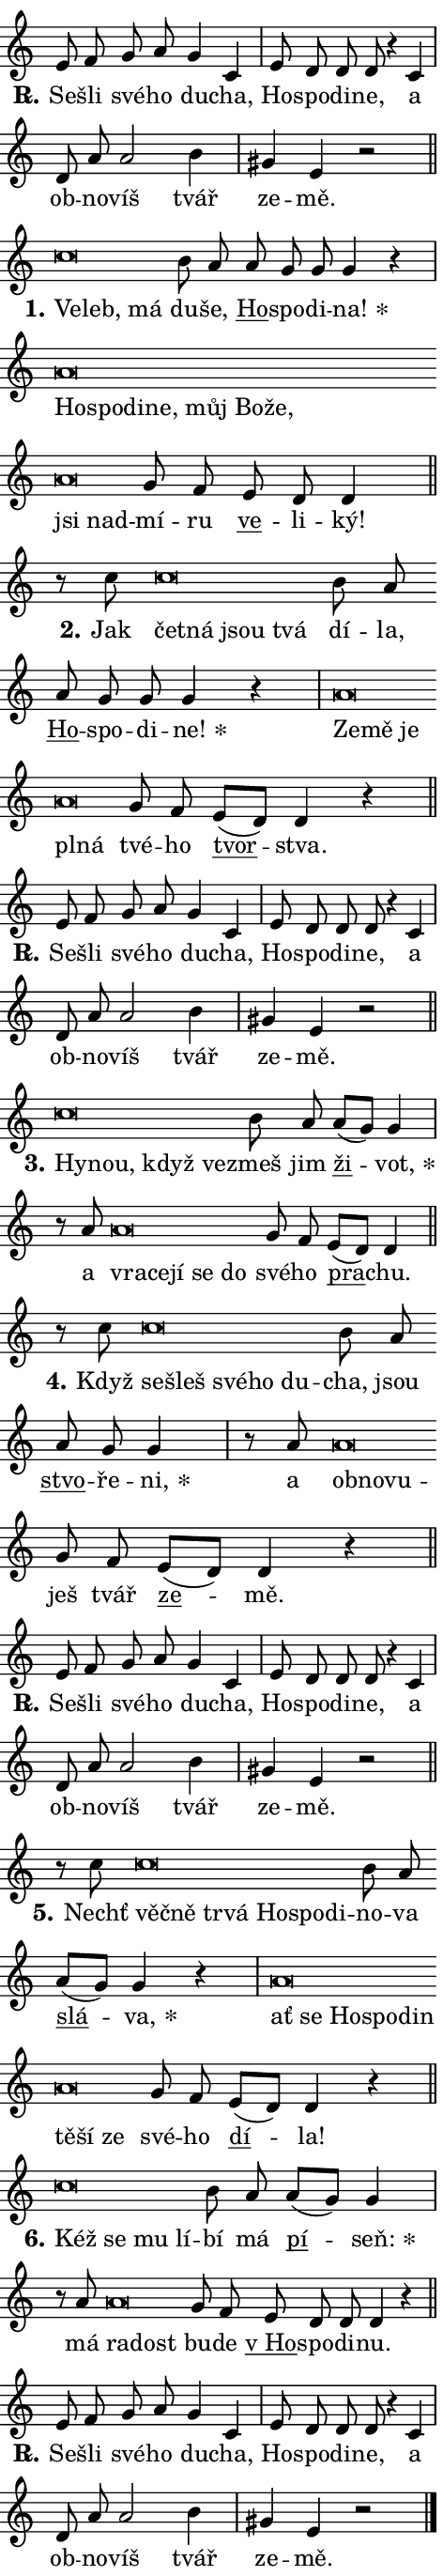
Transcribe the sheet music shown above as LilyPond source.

\version "2.24.0"
\header { tagline = "" }
\paper {
  indent = 0\cm
  top-margin = 0\cm
  right-margin = 0.13\cm % to fit lyric hyphens
  bottom-margin = 0\cm
  left-margin = 0\cm
  paper-width = 8\cm
  page-breaking = #ly:one-page-breaking
  system-system-spacing.basic-distance = #11
  score-system-spacing.basic-distance = #11
  ragged-last = ##f
}


%% Author: Thomas Morley
%% https://lists.gnu.org/archive/html/lilypond-user/2020-05/msg00002.html
#(define (line-position grob)
"Returns position of @var[grob} in current system:
   @code{'start}, if at first time-step
   @code{'end}, if at last time-step
   @code{'middle} otherwise
"
  (let* ((col (ly:item-get-column grob))
         (ln (ly:grob-object col 'left-neighbor))
         (rn (ly:grob-object col 'right-neighbor))
         (col-to-check-left (if (ly:grob? ln) ln col))
         (col-to-check-right (if (ly:grob? rn) rn col))
         (break-dir-left
           (and
             (ly:grob-property col-to-check-left 'non-musical #f)
             (ly:item-break-dir col-to-check-left)))
         (break-dir-right
           (and
             (ly:grob-property col-to-check-right 'non-musical #f)
             (ly:item-break-dir col-to-check-right))))
        (cond ((eqv? 1 break-dir-left) 'start)
              ((eqv? -1 break-dir-right) 'end)
              (else 'middle))))

#(define (tranparent-at-line-position vctor)
  (lambda (grob)
  "Relying on @code{line-position} select the relevant enry from @var{vctor}.
Used to determine transparency,"
    (case (line-position grob)
      ((end) (not (vector-ref vctor 0)))
      ((middle) (not (vector-ref vctor 1)))
      ((start) (not (vector-ref vctor 2))))))

noteHeadBreakVisibility =
#(define-music-function (break-visibility)(vector?)
"Makes @code{NoteHead}s transparent relying on @var{break-visibility}"
#{
  \override NoteHead.transparent =
    #(tranparent-at-line-position break-visibility)
#})

#(define delete-ledgers-for-transparent-note-heads
  (lambda (grob)
    "Reads whether a @code{NoteHead} is transparent.
If so this @code{NoteHead} is removed from @code{'note-heads} from
@var{grob}, which is supposed to be @code{LedgerLineSpanner}.
As a result ledgers are not printed for this @code{NoteHead}"
    (let* ((nhds-array (ly:grob-object grob 'note-heads))
           (nhds-list
             (if (ly:grob-array? nhds-array)
                 (ly:grob-array->list nhds-array)
                 '()))
           ;; Relies on the transparent-property being done before
           ;; Staff.LedgerLineSpanner.after-line-breaking is executed.
           ;; This is fragile ...
           (to-keep
             (remove
               (lambda (nhd)
                 (ly:grob-property nhd 'transparent #f))
               nhds-list)))
      ;; TODO find a better method to iterate over grob-arrays, similiar
      ;; to filter/remove etc for lists
      ;; For now rebuilt from scratch
      (set! (ly:grob-object grob 'note-heads)  '())
      (for-each
        (lambda (nhd)
          (ly:pointer-group-interface::add-grob grob 'note-heads nhd))
        to-keep))))

squashNotes = {
  \override NoteHead.X-extent = #'(-0.2 . 0.2)
  \override NoteHead.Y-extent = #'(-0.75 . 0)
  \override NoteHead.stencil =
    #(lambda (grob)
       (let ((pos (ly:grob-property grob 'staff-position)))
         (begin
           (if (< pos -7) (display "ERROR: Lower brevis then expected\n") (display ""))
           (if (<= pos -6) ly:text-interface::print ly:note-head::print))))
}
unSquashNotes = {
  \revert NoteHead.X-extent
  \revert NoteHead.Y-extent
  \revert NoteHead.stencil
}

hideNotes = \noteHeadBreakVisibility #begin-of-line-visible
unHideNotes = \noteHeadBreakVisibility #all-visible

% work-around for resetting accidentals
% https://lilypond.org/doc/v2.23/Documentation/notation/displaying-rhythms#unmetered-music
cadenzaMeasure = {
  \cadenzaOff
  \partial 1024 s1024
  \cadenzaOn
}

#(define-markup-command (accent layout props text) (markup?)
  "Underline accented syllable"
  (interpret-markup layout props
    #{\markup \override #'(offset . 4.3) \underline { #text }#}))

responsum = \markup \concat {
  "R" \hspace #-1.05 \path #0.1 #'((moveto 0 0.07) (lineto 0.9 0.8)) \hspace #0.05 "."
}

spaceSize = #0.6828661417322834 % exact space size for TeX Gyre Schola

\layout {
  \context {
    \Staff
    \remove "Time_signature_engraver"
    \override LedgerLineSpanner.after-line-breaking = #delete-ledgers-for-transparent-note-heads
  }
  \context {
    \Lyrics {
      \override LyricSpace.minimum-distance = \spaceSize
      \override LyricText.font-name = #"TeX Gyre Schola"
      \override LyricText.font-size = 1
      \override StanzaNumber.font-name = #"TeX Gyre Schola Bold"
      \override StanzaNumber.font-size = 1
    }
  }
  \context {
    \Score 
    \override NoteHead.text =
      #(lambda (grob) 
        (let ((pos (ly:grob-property grob 'staff-position)))
          #{\markup {
            \combine
              \halign #-0.55 \raise #(if (= pos -6) 0 0.5) \override #'(thickness . 2) \draw-line #'(3.2 . 0)
              \musicglyph "noteheads.sM1"
          }#}))
  }
}

% magnetic-lyrics.ily
%
%   written by
%     Jean Abou Samra <jean@abou-samra.fr>
%     Werner Lemberg <wl@gnu.org>
%
%   adapted by
%     Jiri Hon <jiri.hon@gmail.com>
%
% Version 2022-Apr-15

% https://www.mail-archive.com/lilypond-user@gnu.org/msg149350.html

#(define (Left_hyphen_pointer_engraver context)
   "Collect syllable-hyphen-syllable occurrences in lyrics and store
them in properties.  This engraver only looks to the left.  For
example, if the lyrics input is @code{foo -- bar}, it does the
following.

@itemize @bullet
@item
Set the @code{text} property of the @code{LyricHyphen} grob between
@q{foo} and @q{bar} to @code{foo}.

@item
Set the @code{left-hyphen} property of the @code{LyricText} grob with
text @q{foo} to the @code{LyricHyphen} grob between @q{foo} and
@q{bar}.
@end itemize

Use this auxiliary engraver in combination with the
@code{lyric-@/text::@/apply-@/magnetic-@/offset!} hook."
   (let ((hyphen #f)
         (text #f))
     (make-engraver
      (acknowledgers
       ((lyric-syllable-interface engraver grob source-engraver)
        (set! text grob)))
      (end-acknowledgers
       ((lyric-hyphen-interface engraver grob source-engraver)
        ;(when (not (grob::has-interface grob 'lyric-space-interface))
          (set! hyphen grob)));)
      ((stop-translation-timestep engraver)
       (when (and text hyphen)
         (ly:grob-set-object! text 'left-hyphen hyphen))
       (set! text #f)
       (set! hyphen #f)))))

#(define (lyric-text::apply-magnetic-offset! grob)
   "If the space between two syllables is less than the value in
property @code{LyricText@/.details@/.squash-threshold}, move the right
syllable to the left so that it gets concatenated with the left
syllable.

Use this function as a hook for
@code{LyricText@/.after-@/line-@/breaking} if the
@code{Left_@/hyphen_@/pointer_@/engraver} is active."
   (let ((hyphen (ly:grob-object grob 'left-hyphen #f)))
     (when hyphen
       (let ((left-text (ly:spanner-bound hyphen LEFT)))
         (when (grob::has-interface left-text 'lyric-syllable-interface)
           (let* ((common (ly:grob-common-refpoint grob left-text X))
                  (this-x-ext (ly:grob-extent grob common X))
                  (left-x-ext
                   (begin
                     ;; Trigger magnetism for left-text.
                     (ly:grob-property left-text 'after-line-breaking)
                     (ly:grob-extent left-text common X)))
                  ;; `delta` is the gap width between two syllables.
                  (delta (- (interval-start this-x-ext)
                            (interval-end left-x-ext)))
                  (details (ly:grob-property grob 'details))
                  (threshold (assoc-get 'squash-threshold details 0.2)))
             (when (< delta threshold)
               (let* (;; We have to manipulate the input text so that
                      ;; ligatures crossing syllable boundaries are not
                      ;; disabled.  For languages based on the Latin
                      ;; script this is essentially a beautification.
                      ;; However, for non-Western scripts it can be a
                      ;; necessity.
                      (lt (ly:grob-property left-text 'text))
                      (rt (ly:grob-property grob 'text))
                      (is-space (grob::has-interface hyphen 'lyric-space-interface))
                      (space (if is-space " " ""))
                      (extra-delta (if is-space spaceSize 0))
                      ;; Append new syllable.
                      (ltrt-space (if (and (string? lt) (string? rt))
                                (string-append lt space rt)
                                (make-concat-markup (list lt space rt))))
                      ;; Right-align `ltrt` to the right side.
                      (ltrt-space-markup (grob-interpret-markup
                               grob
                               (make-translate-markup
                                (cons (interval-length this-x-ext) 0)
                                (make-right-align-markup ltrt-space)))))
                 (begin
                   ;; Don't print `left-text`.
                   (ly:grob-set-property! left-text 'stencil #f)
                   ;; Set text and stencil (which holds all collected
                   ;; syllables so far) and shift it to the left.
                   (ly:grob-set-property! grob 'text ltrt-space)
                   (ly:grob-set-property! grob 'stencil ltrt-space-markup)
                   (ly:grob-translate-axis! grob (- (- delta extra-delta)) X))))))))))


#(define (lyric-hyphen::displace-bounds-first grob)
   ;; Make very sure this callback isn't triggered too early.
   (let ((left (ly:spanner-bound grob LEFT))
         (right (ly:spanner-bound grob RIGHT)))
     (ly:grob-property left 'after-line-breaking)
     (ly:grob-property right 'after-line-breaking)
     (ly:lyric-hyphen::print grob)))

squashThreshold = #0.4

\layout {
  \context {
    \Lyrics
    \consists #Left_hyphen_pointer_engraver
    \override LyricText.after-line-breaking =
      #lyric-text::apply-magnetic-offset!
    \override LyricHyphen.stencil = #lyric-hyphen::displace-bounds-first
    \override LyricText.details.squash-threshold = \squashThreshold
    \override LyricHyphen.minimum-distance = 0
    \override LyricHyphen.minimum-length = \squashThreshold
  }
}

squashText = \override LyricText.details.squash-threshold = 9999
unSquashText = \override LyricText.details.squash-threshold = \squashThreshold

leftText = \override LyricText.self-alignment-X = #LEFT
unLeftText = \revert LyricText.self-alignment-X

starOffset = #(lambda (grob) 
                (let ((x_offset (ly:self-alignment-interface::aligned-on-x-parent grob)))
                  (if (= x_offset 0) 0 (+ x_offset 1.2))))

star = #(define-music-function (syllable)(string?)
"Append star separator at the end of a syllable"
#{
  \once \override LyricText.X-offset = #starOffset
  \lyricmode { \markup {
    #syllable
    \override #'((font-name . "TeX Gyre Schola Bold")) \hspace #0.2 \lower #0.65 \larger "*"
  } }
#})

starAccent = #(define-music-function (syllable)(string?)
"Append star separator at the end of a syllable and make accent"
#{
  \once \override LyricText.X-offset = #starOffset
  \lyricmode { \markup {
    \accent #syllable
    \override #'((font-name . "TeX Gyre Schola Bold")) \hspace #0.2 \lower #0.65 \larger "*"
  } }
#})

breath = #(define-music-function (syllable)(string?)
"Append breathing indicator at the end of a syllable"
#{
  \lyricmode { \markup { #syllable "+" } }
#})

optionalBreath = #(define-music-function (syllable)(string?)
"Append optional breathing indicator at the end of a syllable"
#{
  \lyricmode { \markup { #syllable "(+)" } }
#})


\score {
    <<
        \new Voice = "melody" { \cadenzaOn \key c \major \relative { e'8 f g a g4 c, \cadenzaMeasure \bar "|" e8 d d d r4 c \cadenzaMeasure \bar "|" d8 a' a2 b4 \cadenzaMeasure \bar "|" gis e r2 \cadenzaMeasure \bar "||" \break } }
        \new Lyrics \lyricsto "melody" { \lyricmode { \set stanza = \responsum
Se -- šli své -- ho du -- cha, Ho -- spo -- di -- ne, a ob -- no -- víš tvář ze -- mě. } }
    >>
    \layout {}
}

\score {
    <<
        \new Voice = "melody" { \cadenzaOn \key c \major \relative { \squashNotes c''\breve*1/16 \hideNotes \breve*1/16 \breve*1/16 \bar "" \unHideNotes \unSquashNotes b8 a \bar "" a g g g4 r \cadenzaMeasure \bar "|" \squashNotes a\breve*1/16 \hideNotes \breve*1/16 \bar "" \breve*1/16 \bar "" \breve*1/16 \bar "" \breve*1/16 \bar "" \breve*1/16 \bar "" \breve*1/16 \bar "" \breve*1/16 \breve*1/16 \bar "" \unHideNotes \unSquashNotes g8 f \bar "" e d d4 \cadenzaMeasure \bar "||" \break } }
        \new Lyrics \lyricsto "melody" { \lyricmode { \set stanza = "1."
\leftText Ve -- \squashText leb, má \unLeftText \unSquashText du -- še, \markup \accent Ho -- spo -- di -- \star na! \leftText Ho -- \squashText spo -- di -- ne, můj Bo -- že, jsi nad -- \unLeftText \unSquashText mí -- ru \markup \accent ve -- li -- ký! } }
    >>
    \layout {}
}

\score {
    <<
        \new Voice = "melody" { \cadenzaOn \key c \major \relative { r8 c''8 \squashNotes c\breve*1/16 \hideNotes \breve*1/16 \bar "" \breve*1/16 \breve*1/16 \bar "" \unHideNotes \unSquashNotes b8 a \bar "" a g g g4 r \cadenzaMeasure \bar "|" \squashNotes a\breve*1/16 \hideNotes \breve*1/16 \bar "" \breve*1/16 \bar "" \breve*1/16 \breve*1/16 \bar "" \unHideNotes \unSquashNotes g8 f \bar "" e[( d)] d4 r \cadenzaMeasure \bar "||" \break } }
        \new Lyrics \lyricsto "melody" { \lyricmode { \set stanza = "2."
Jak \leftText čet -- \squashText ná jsou tvá \unLeftText \unSquashText dí -- la, \markup \accent Ho -- spo -- di -- \star ne! \leftText Ze -- \squashText mě je pl -- ná \unLeftText \unSquashText tvé -- ho \markup \accent tvor -- stva. } }
    >>
    \layout {}
}

\score {
    <<
        \new Voice = "melody" { \cadenzaOn \key c \major \relative { e'8 f g a g4 c, \cadenzaMeasure \bar "|" e8 d d d r4 c \cadenzaMeasure \bar "|" d8 a' a2 b4 \cadenzaMeasure \bar "|" gis e r2 \cadenzaMeasure \bar "||" \break } }
        \new Lyrics \lyricsto "melody" { \lyricmode { \set stanza = \responsum
Se -- šli své -- ho du -- cha, Ho -- spo -- di -- ne, a ob -- no -- víš tvář ze -- mě. } }
    >>
    \layout {}
}

\score {
    <<
        \new Voice = "melody" { \cadenzaOn \key c \major \relative { \squashNotes c''\breve*1/16 \hideNotes \breve*1/16 \bar "" \breve*1/16 \breve*1/16 \bar "" \unHideNotes \unSquashNotes b8 a \bar "" a[( g)] g4 \cadenzaMeasure \bar "|" r8 a8 \squashNotes a\breve*1/16 \hideNotes \breve*1/16 \bar "" \breve*1/16 \bar "" \breve*1/16 \breve*1/16 \bar "" \unHideNotes \unSquashNotes g8 f \bar "" e[( d)] d4 \cadenzaMeasure \bar "||" \break } }
        \new Lyrics \lyricsto "melody" { \lyricmode { \set stanza = "3."
\leftText Hy -- \squashText nou, když ve -- \unLeftText \unSquashText zmeš jim \markup \accent ži -- \star vot, a \leftText vra -- \squashText ce -- jí se do \unLeftText \unSquashText své -- ho \markup \accent pra -- chu. } }
    >>
    \layout {}
}

\score {
    <<
        \new Voice = "melody" { \cadenzaOn \key c \major \relative { r8 c''8 \squashNotes c\breve*1/16 \hideNotes \breve*1/16 \bar "" \breve*1/16 \bar "" \breve*1/16 \breve*1/16 \bar "" \unHideNotes \unSquashNotes b8 a \bar "" a g g4 \cadenzaMeasure \bar "|" r8 a8 \squashNotes a\breve*1/16 \hideNotes \breve*1/16 \breve*1/16 \bar "" \unHideNotes \unSquashNotes g8 f \bar "" e[( d)] d4 r \cadenzaMeasure \bar "||" \break } }
        \new Lyrics \lyricsto "melody" { \lyricmode { \set stanza = "4."
Když \leftText se -- \squashText šleš své -- ho du -- \unLeftText \unSquashText cha, jsou \markup \accent stvo -- ře -- \star ni, a \leftText ob -- \squashText no -- vu -- \unLeftText \unSquashText ješ tvář \markup \accent ze -- mě. } }
    >>
    \layout {}
}

\score {
    <<
        \new Voice = "melody" { \cadenzaOn \key c \major \relative { e'8 f g a g4 c, \cadenzaMeasure \bar "|" e8 d d d r4 c \cadenzaMeasure \bar "|" d8 a' a2 b4 \cadenzaMeasure \bar "|" gis e r2 \cadenzaMeasure \bar "||" \break } }
        \new Lyrics \lyricsto "melody" { \lyricmode { \set stanza = \responsum
Se -- šli své -- ho du -- cha, Ho -- spo -- di -- ne, a ob -- no -- víš tvář ze -- mě. } }
    >>
    \layout {}
}

\score {
    <<
        \new Voice = "melody" { \cadenzaOn \key c \major \relative { r8 c''8 \squashNotes c\breve*1/16 \hideNotes \breve*1/16 \bar "" \breve*1/16 \bar "" \breve*1/16 \bar "" \breve*1/16 \bar "" \breve*1/16 \breve*1/16 \bar "" \unHideNotes \unSquashNotes b8 a \bar "" a[( g)] g4 r \cadenzaMeasure \bar "|" \squashNotes a\breve*1/16 \hideNotes \breve*1/16 \bar "" \breve*1/16 \bar "" \breve*1/16 \bar "" \breve*1/16 \bar "" \breve*1/16 \bar "" \breve*1/16 \breve*1/16 \bar "" \unHideNotes \unSquashNotes g8 f \bar "" e[( d)] d4 r \cadenzaMeasure \bar "||" \break } }
        \new Lyrics \lyricsto "melody" { \lyricmode { \set stanza = "5."
Nechť \leftText věč -- \squashText ně tr -- vá Ho -- spo -- di -- \unLeftText \unSquashText no -- va \markup \accent slá -- \star va, \leftText ať \squashText se Ho -- spo -- din tě -- ší ze \unLeftText \unSquashText své -- ho \markup \accent dí -- la! } }
    >>
    \layout {}
}

\score {
    <<
        \new Voice = "melody" { \cadenzaOn \key c \major \relative { \squashNotes c''\breve*1/16 \hideNotes \breve*1/16 \bar "" \breve*1/16 \breve*1/16 \bar "" \unHideNotes \unSquashNotes b8 a \bar "" a[( g)] g4 \cadenzaMeasure \bar "|" r8 a8 \squashNotes a\breve*1/16 \hideNotes \breve*1/16 \bar "" \unHideNotes \unSquashNotes g8 f \bar "" e d d d4 r \cadenzaMeasure \bar "||" \break } }
        \new Lyrics \lyricsto "melody" { \lyricmode { \set stanza = "6."
\leftText Kéž \squashText se mu lí -- \unLeftText \unSquashText bí má \markup \accent pí -- \star seň: má \leftText ra -- \squashText dost \unLeftText \unSquashText bu -- de \markup \accent "v Ho" -- spo -- di -- nu. } }
    >>
    \layout {}
}

\score {
    <<
        \new Voice = "melody" { \cadenzaOn \key c \major \relative { e'8 f g a g4 c, \cadenzaMeasure \bar "|" e8 d d d r4 c \cadenzaMeasure \bar "|" d8 a' a2 b4 \cadenzaMeasure \bar "|" gis e r2 \cadenzaMeasure \bar "||" \break } \bar "|." }
        \new Lyrics \lyricsto "melody" { \lyricmode { \set stanza = \responsum
Se -- šli své -- ho du -- cha, Ho -- spo -- di -- ne, a ob -- no -- víš tvář ze -- mě. } }
    >>
    \layout {}
}
